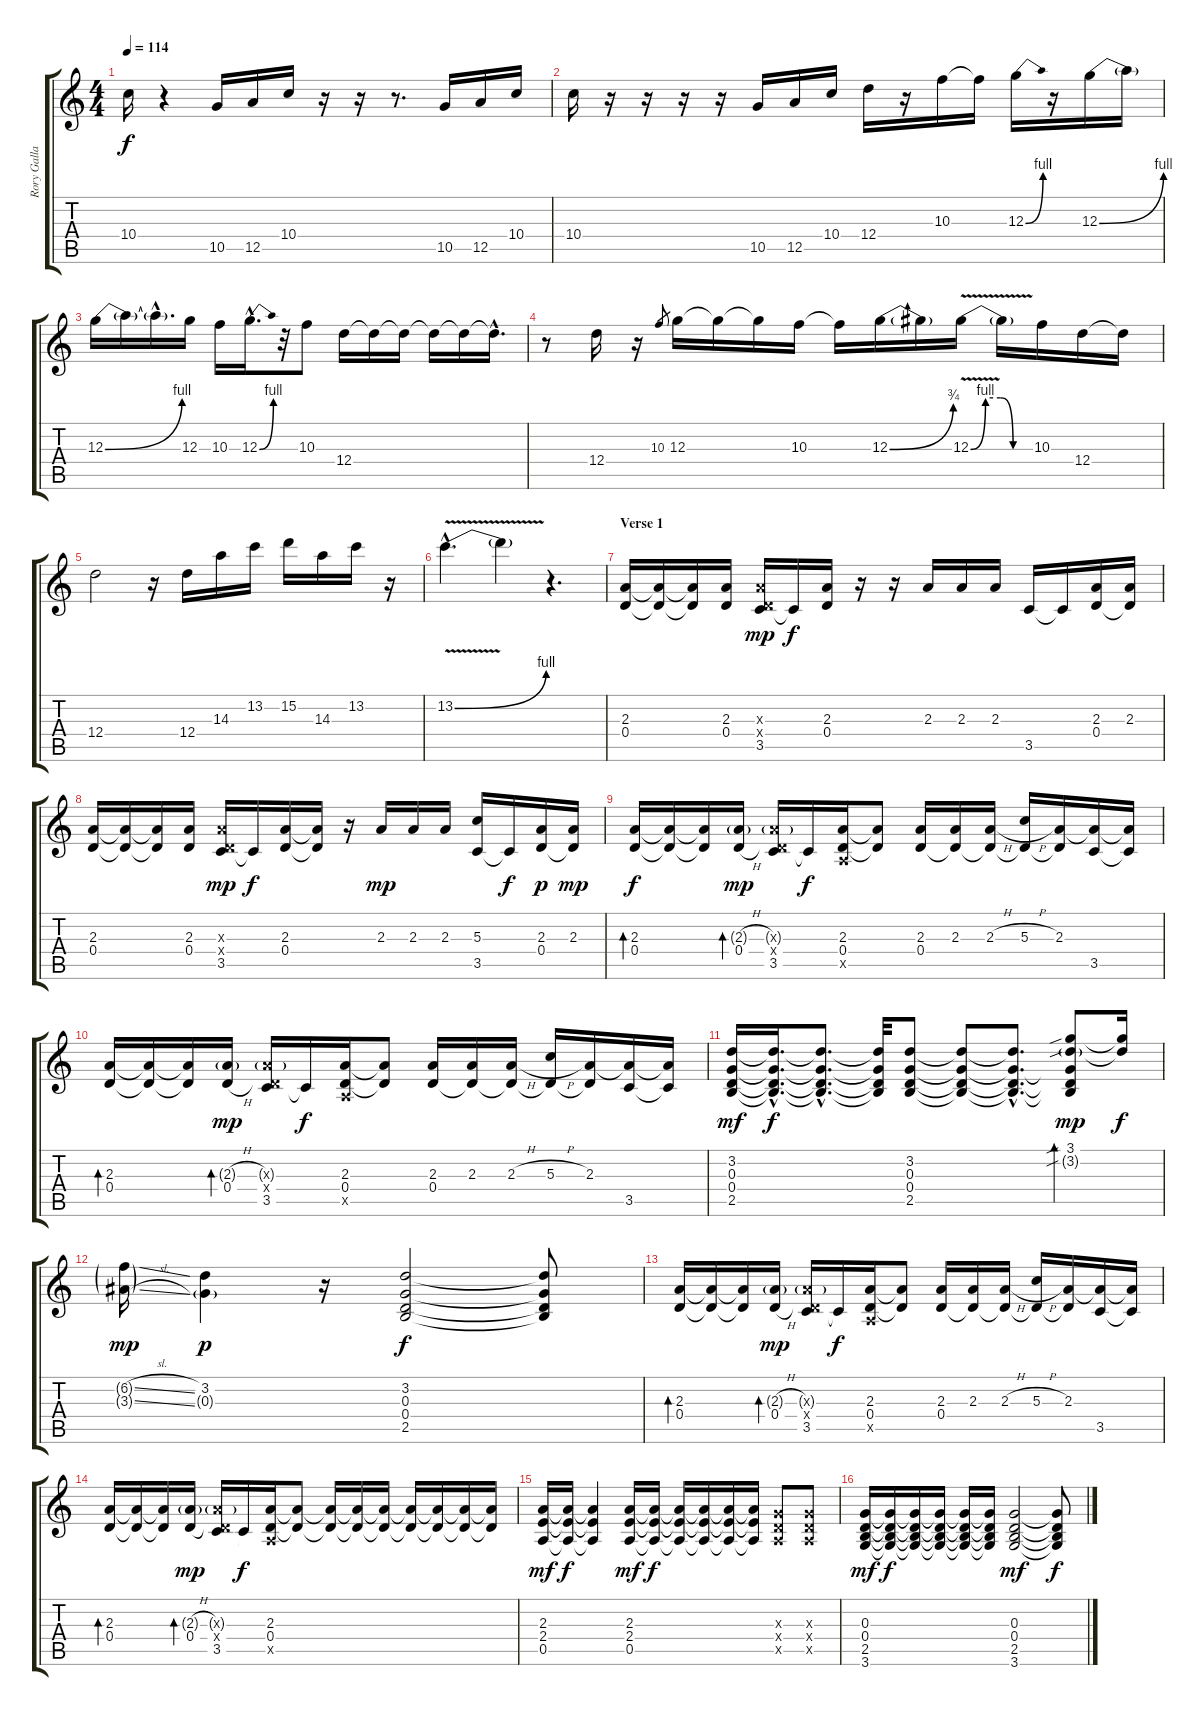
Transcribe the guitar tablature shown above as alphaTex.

\track ("Rory Gallagher" "Rory Galla") {instrument distortionguitar}
\staff {score tabs}
\tuning (E4 B3 G3 D3 A2 E2) {hide}
\ts (4 4)
\tempo 114
\clef g2
\ks c
10.4.16{dy f} r.4 10.5.16 12.5.16 10.4.16 r.16 r.16 r.8{d} 10.5.16 12.5.16 10.4.16 |
10.4.16 r.16 r.16 r.16 r.16 10.5.16 12.5.16 10.4.16 12.4.16 r.16 10.3.16 10.3{t}.16 12.3{be (bend 0 0 60 4)}.16 r.16 12.3{be (bend 0 0 60 4)}.16 12.3{t}.16 |
12.3{be (bend 0 0 60 4)}.16 12.3{t}.16 12.3{hac t}.16{d} 12.3.16 10.3.16 12.3{be (bend 0 0 60 4) hac}.16{d} r.32 10.3.8 12.4.16 12.4{t}.16 12.4{t}.16 12.4{t}.16 12.4{t}.16 12.4{hac t}.16{d} |
r.8 12.4.16 r.16 10.3.8{gr} 12.3.16 12.3{t}.16 12.3{t}.16 10.3.16 10.3{t}.16 12.3{be (bend 0 0 60 3)}.16 12.3{t}.16 12.3{be (custom 0 0 14 4 28 4 40 0 60 0) v}.16 12.3{t}.16 10.3.16 12.4.16 12.4{t}.16 |
12.4.2 r.16 12.4.16 14.3.16 13.2.16 15.2.16 14.3.16 13.2.16 r.16 |
13.2{be (bend 0 0 60 4) v hac}.4{d} 13.2{t}.4 r.4{d} |
\section ("" "Verse 1")
(2.3 0.4).16 (2.3{t} 0.4{t}).16 (2.3{t} 0.4{t}).16 (2.3 0.4).16 (2.3{x} 0.4{x} 3.5).16{dy mp} 3.5{t}.16{dy f} (2.3 0.4).16 r.16 r.16 2.3.16 2.3.16 2.3.16 3.5.16 3.5{t}.16 (2.3 0.4).16 (2.3 0.4{t}).16 |
(2.3 0.4).16 (2.3{t} 0.4{t}).16 (2.3{t} 0.4{t}).16 (2.3 0.4).16 (2.3{x} 0.4{x} 3.5).16{dy mp} 3.5{t}.16{dy f} (2.3 0.4).16 (2.3{t} 0.4{t}).16 r.16 2.3.16{dy mp} 2.3.16 2.3.16 (5.3 3.5).16 3.5{t}.16{dy f} (2.3 0.4).16{dy p} (2.3 0.4{t}).16{dy mp} |
(2.3 0.4).16{bd 60 dy f} (2.3{t} 0.4{t}).16 (2.3{t} 0.4{t}).16 (2.3{h g} 0.4{h}).16{bd 120 dy mp} (2.3{g x} 0.4{x} 3.5).16 3.5{t}.16{dy f} (2.3 0.4 0.5{x}).16 (2.3{t} 0.4{t}).8 (2.3 0.4).16 (2.3 0.4{t}).16 (2.3{h} 0.4{t}).16 (5.3{h} 0.4{t}).16 (2.3 0.4{t}).16 (2.3{t} 3.5).16 (2.3{t} 3.5{t}).16 |
(2.3 0.4).16{bd 60} (2.3{t} 0.4{t}).16 (2.3{t} 0.4{t}).16 (2.3{h g} 0.4{h}).16{bd 120 dy mp} (2.3{g x} 0.4{x} 3.5).16 3.5{t}.16{dy f} (2.3 0.4 0.5{x}).16 (2.3{t} 0.4{t}).8 (2.3 0.4).16 (2.3 0.4{t}).16 (2.3{h} 0.4{t}).16 (5.3{h} 0.4{t}).16 (2.3 0.4{t}).16 (2.3{t} 3.5).16 (2.3{t} 3.5{t}).16 |
(3.2 0.3 0.4 2.5).16{dy mf} (3.2{hac t} 0.3{hac t} 0.4{hac t} 2.5{hac t}).16{d dy f} (3.2{hac t} 0.3{hac t} 0.4{hac t} 2.5{hac t}).8{d} (3.2{t} 0.3{t} 0.4{t} 2.5{t}).32 (3.2 0.3 0.4 2.5).8 (3.2{t} 0.3{t} 0.4{t} 2.5{t}).8 (3.2{hac t} 0.3{hac t} 0.4{hac t} 2.5{hac t}).8{d} (3.1{sib} 3.2{sib g} 0.3{t} 0.4{t} 2.5{t}).8{bd 240 dy mp} (3.1{t} 3.2{t}).16{dy f} |
(6.2{sl g} 3.3{sl g}).16{dy mp} (3.2 0.3{g}).4{dy p} r.16 (3.2 0.3 0.4 2.5).2{dy f} (3.2{t} 0.3{t} 0.4{t} 2.5{t}).8 |
(2.3 0.4).16{bd 60} (2.3{t} 0.4{t}).16 (2.3{t} 0.4{t}).16 (2.3{h g} 0.4{h}).16{bd 120 dy mp} (2.3{g x} 0.4{x} 3.5).16 3.5{t}.16{dy f} (2.3 0.4 0.5{x}).16 (2.3{t} 0.4{t}).8 (2.3 0.4).16 (2.3 0.4{t}).16 (2.3{h} 0.4{t}).16 (5.3{h} 0.4{t}).16 (2.3 0.4{t}).16 (2.3{t} 3.5).16 (2.3{t} 3.5{t}).16 |
(2.3 0.4).16{bd 60} (2.3{t} 0.4{t}).16 (2.3{t} 0.4{t}).16 (2.3{h g} 0.4{h}).16{bd 120 dy mp} (2.3{g x} 0.4{x} 3.5).16 3.5{t}.16{dy f} (2.3 0.4 0.5{x}).16 (2.3{t} 0.4{t}).8 (2.3{t} 0.4{t}).16 (2.3{t} 0.4{t}).16 (2.3{t} 0.4{t}).16 (2.3{t} 0.4{t}).16 (2.3{t} 0.4{t}).16 (2.3{t} 0.4{t}).16 (2.3{t} 0.4{t}).16 |
(2.3 2.4 0.5).16{dy mf} (2.3{t} 2.4{t} 0.5{t}).16{dy f} (2.3{t} 2.4{t} 0.5{t}).4 (2.3 2.4 0.5).16{dy mf} (2.3{t} 2.4{t} 0.5{t}).16{dy f} (2.3{t} 2.4{t} 0.5{t}).16 (2.3{t} 2.4{t} 0.5{t}).16 (2.3{t} 2.4{t} 0.5{t}).16 (2.3{t} 2.4{t} 0.5{t}).16 (0.3{x} 0.4{x} 0.5{x}).8 (0.3{x} 0.4{x} 0.5{x}).8 |
(0.3 0.4 2.5 3.6).16{dy mf} (0.3{t} 0.4{t} 2.5{t} 3.6{t}).16{dy f} (0.3{t} 0.4{t} 2.5{t} 3.6{t}).16 (0.3{t} 0.4{t} 2.5{t} 3.6{t}).16 (0.3{t} 0.4{t} 2.5{t} 3.6{t}).16 (0.3{t} 0.4{t} 2.5{t} 3.6{t}).16 (0.3 0.4 2.5 3.6).2{dy mf} (0.3{t} 0.4{t} 2.5{t} 3.6{t}).8{dy f}
